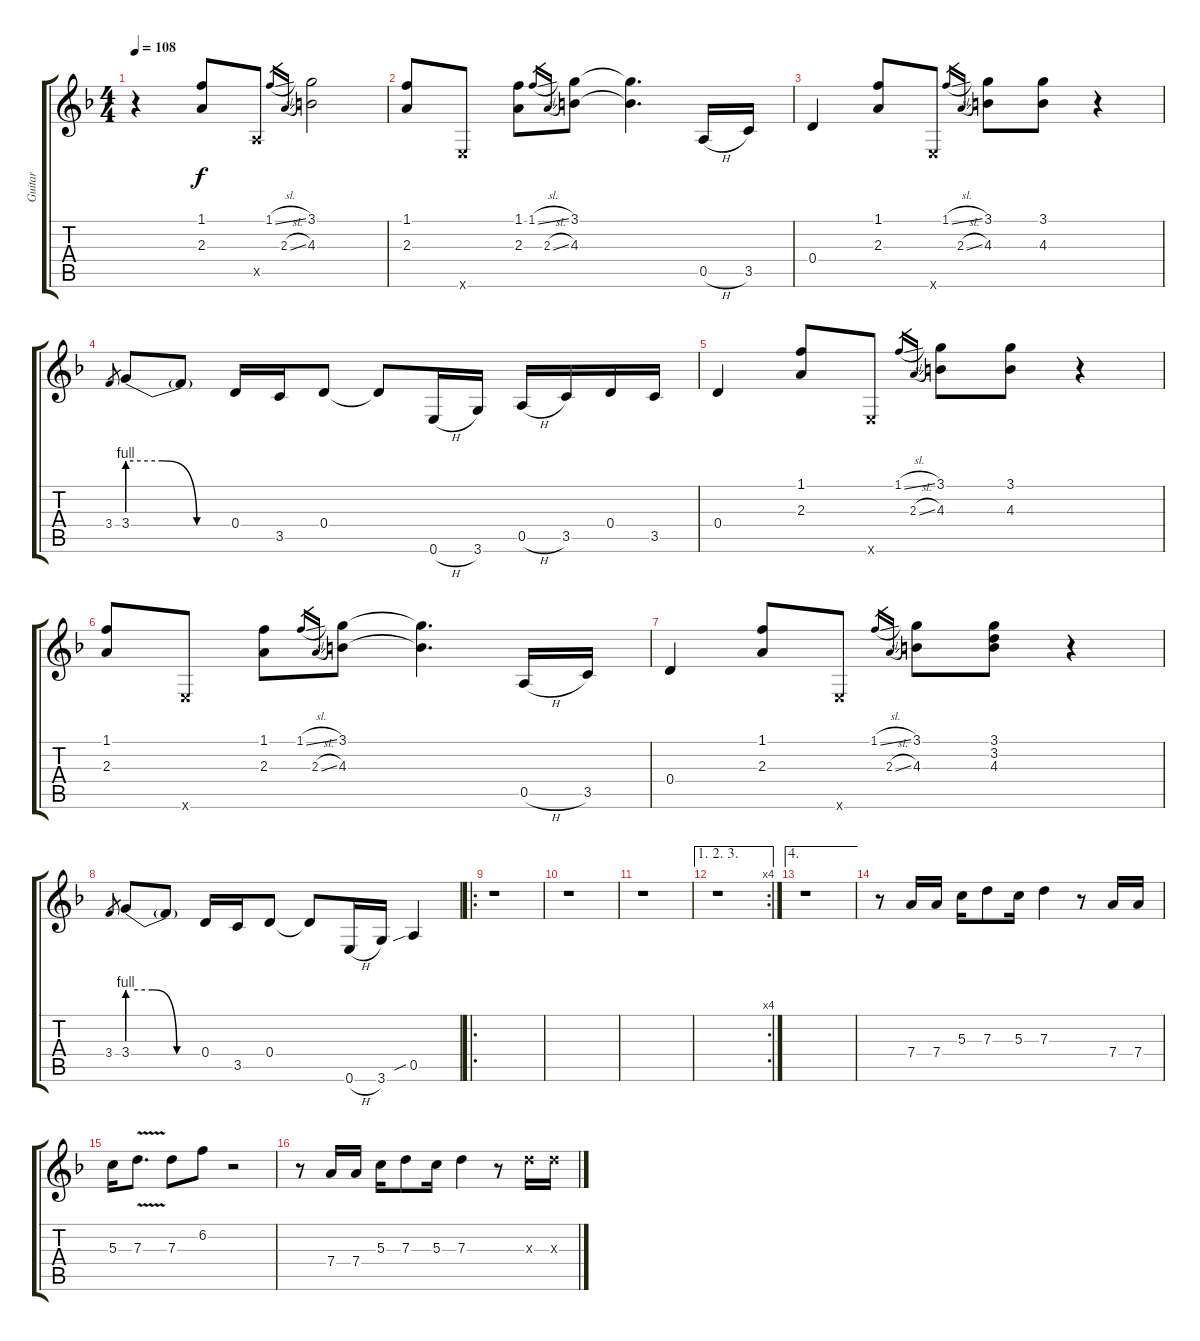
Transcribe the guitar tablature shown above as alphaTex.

\track ("Guitar" "Guitar") {instrument overdrivenguitar}
\staff {score tabs}
\tuning (E4 B3 G3 D3 A2 E2) {hide}
\ts (4 4)
\tempo 108
\clef g2
\ks f
r.4{dy f instrument overdrivenguitar} (1.1 2.3).8 0.5{x}.8 1.1{sl}.16{gr} 2.3{sl}.16{gr} (3.1 4.3).2 |
(1.1 2.3).8 0.6{x}.8 (1.1 2.3).8 1.1{sl}.16{gr} 2.3{sl}.16{gr} (3.1 4.3).8 (3.1{t} 4.3{t}).4{d} 0.5{h}.16 3.5.16 |
0.4.4 (1.1 2.3).8 0.6{x}.8 1.1{sl}.16{gr} 2.3{sl}.16{gr} (3.1 4.3).8 (3.1 4.3).8 r.4 |
3.4.8{gr} 3.4{be (custom 0 4 20 4 40 0 60 0)}.8 3.4{t}.8 0.4.16 3.5.16 0.4.8 0.4{t}.8 0.6{h}.16 3.6.16 0.5{h}.16 3.5.16 0.4.16 3.5.16 |
0.4.4 (1.1 2.3).8 0.6{x}.8 1.1{sl}.16{gr} 2.3{sl}.16{gr} (3.1 4.3).8 (3.1 4.3).8 r.4 |
(1.1 2.3).8 0.6{x}.8 (1.1 2.3).8 1.1{sl}.16{gr} 2.3{sl}.16{gr} (3.1 4.3).8 (3.1{t} 4.3{t}).4{d} 0.5{h}.16 3.5.16 |
0.4.4 (1.1 2.3).8 0.6{x}.8 1.1{sl}.16{gr} 2.3{sl}.16{gr} (3.1 4.3).8 (3.1 3.2 4.3).8 r.4 |
3.4.8{gr} 3.4{be (custom 0 4 20 4 40 0 60 0)}.8 3.4{t}.8 0.4.16 3.5.16 0.4.8 0.4{t}.8 0.6{h}.16 3.6.16 0.5{sib}.4 |
\ro
r.1 |
r.1 |
r.1 |
\ae (1 2 3)
\rc 4
r.1 |
\ae 4
r.1 |
r.8 7.4.16 7.4.16 5.3.16 7.3.8 5.3.16 7.3.4 r.8 7.4.16 7.4.16 |
5.3.16 7.3{v}.8{d} 7.3.8 6.2.8 r.2 |
r.8 7.4.16 7.4.16 5.3.16 7.3.8 5.3.16 7.3.4 r.8 7.3{x}.16 7.3{x}.16
